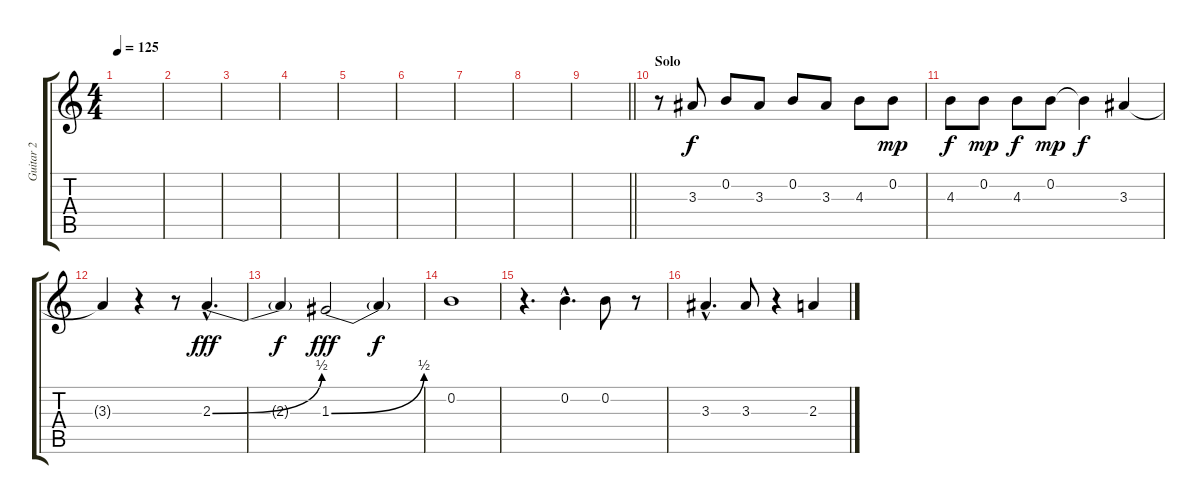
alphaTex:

\track ("Guitar 2" "Guitar 2") {instrument electricguitarclean}
\staff {score tabs}
\tuning (E4 B3 G3 D3 A2 E2) {hide}
\ts (4 4)
\tempo 125
\clef g2
\ks c
|
|
|
|
|
|
|
|
\barLineRight lightlight
|
\section ("" "Solo")
r.8{volume 14} 3.3.8 0.2.8 3.3.8 0.2.8 3.3.8 4.3.8 0.2.8{dy mp} |
4.3.8{dy f} 0.2.8{dy mp} 4.3.8{dy f} 0.2.8{dy mp} 0.2{t}.4{dy f} 3.3.4 |
3.3{t}.4 r.4 r.8 2.3{be (bend 0 0 60 2) hac}.4{d dy fff} |
2.3{t}.4{dy f} 1.3{be (bend 0 0 60 2)}.2{dy fff} 1.3{t}.4{dy f} |
0.2.1 |
r.4{d} 0.2{hac}.4{d} 0.2.8 r.8 |
3.3{hac}.4{d} 3.3.8 r.4 2.3.4
